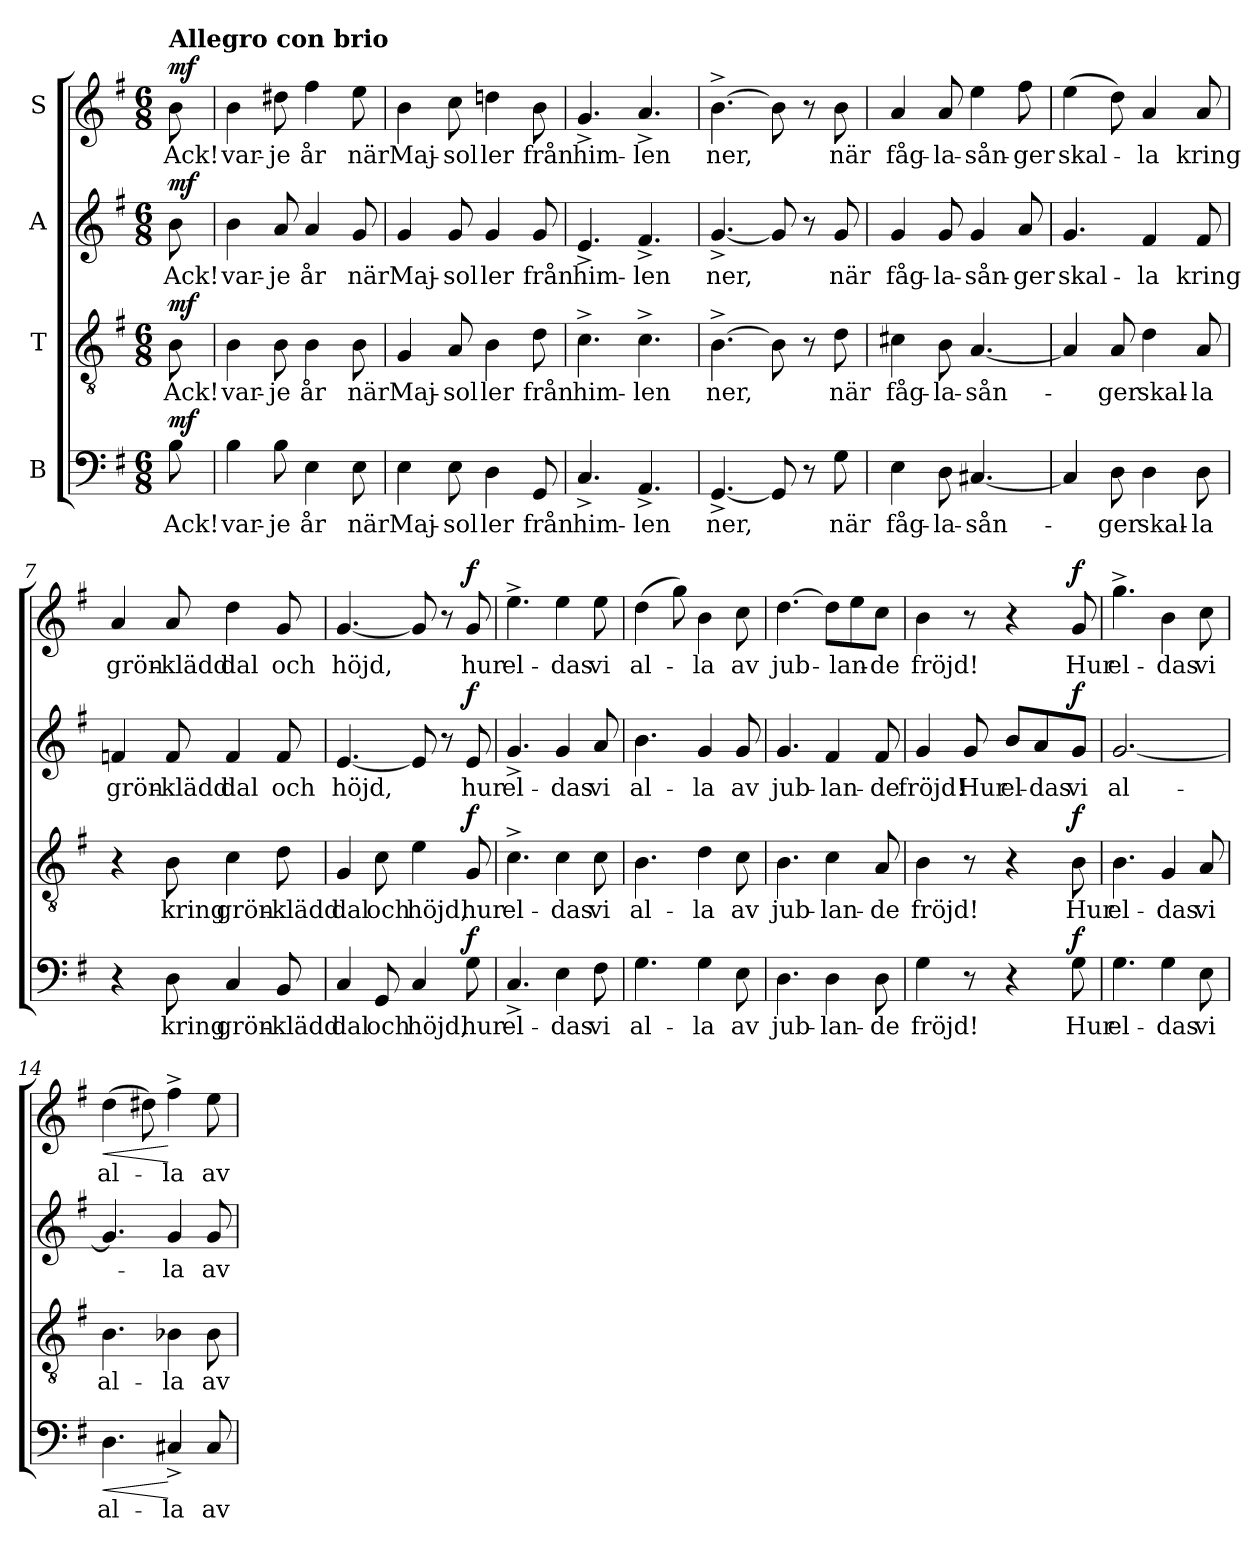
**kern	**text	**dynam	**kern	**text	**dynam	**kern	**text	**dynam	**kern	**text	**dynam
*part4	*part4	*part4	*part3	*part3	*part3	*part2	*part2	*part2	*part1	*part1	*part1
*staff4	*staff4	*staff4	*staff3	*staff3	*staff3	*staff2	*staff2	*staff2	*staff1	*staff1	*staff1
*I"B	*	*	*I"T	*	*	*I"A	*	*	*I"S	*	*
*clefF4	*	*	*clefGv2	*	*	*clefG2	*	*	*clefG2	*	*
*k[f#]	*	*	*k[f#]	*	*	*k[f#]	*	*	*k[f#]	*	*
*e:	*	*	*e:	*	*	*e:	*	*	*e:	*	*
*M6/8	*	*	*M6/8	*	*	*M6/8	*	*	*M6/8	*	*
=	=	=	=	=	=	=	=	=	=	=	=
!	!	!	!	!	!	!	!	!	!LO:TX:a:B:t=Allegro con brio	!	!
!	!LO:LY:b	!LO:DY:a	!	!LO:LY:b	!LO:DY:a	!	!LO:LY:b	!LO:DY:a	!	!LO:LY:b	!LO:DY:a
8B\	Ack!	mf	8B\	Ack!	mf	8b\	Ack!	mf	8b\	Ack!	mf
=1	=1	=1	=1	=1	=1	=1	=1	=1	=1	=1	=1
!	!LO:LY:b	!	!	!LO:LY:b	!	!	!LO:LY:b	!	!	!LO:LY:b	!
4B\	var-	.	4B\	var-	.	4b\	var-	.	4b\	var-	.
!	!LO:LY:b	!	!	!LO:LY:b	!	!	!LO:LY:b	!	!	!LO:LY:b	!
8B\	-je	.	8B\	-je	.	8a/	-je	.	8dd#X\	-je	.
!	!LO:LY:b	!	!	!LO:LY:b	!	!	!LO:LY:b	!	!	!LO:LY:b	!
4E\	år	.	4B\	år	.	4a/	år	.	4ff#\	år	.
!	!LO:LY:b	!	!	!LO:LY:b	!	!	!LO:LY:b	!	!	!LO:LY:b	!
8E\	när	.	8B\	när	.	8g/	när	.	8ee\	när	.
=2	=2	=2	=2	=2	=2	=2	=2	=2	=2	=2	=2
!	!LO:LY:b	!	!	!LO:LY:b	!	!	!LO:LY:b	!	!	!LO:LY:b	!
4E\	Maj-	.	4G/	Maj-	.	4g/	Maj-	.	4b\	Maj-	.
!	!LO:LY:b	!	!	!LO:LY:b	!	!	!LO:LY:b	!	!	!LO:LY:b	!
8E\	-sol	.	8A/	-sol	.	8g/	-sol	.	8cc\	-sol	.
!	!LO:LY:b	!	!	!LO:LY:b	!	!	!LO:LY:b	!	!	!LO:LY:b	!
4D\	ler	.	4B\	ler	.	4g/	ler	.	4ddni\	ler	.
!	!LO:LY:b	!	!	!LO:LY:b	!	!	!LO:LY:b	!	!	!LO:LY:b	!
8GG/	från	.	8d\	från	.	8g/	från	.	8b\	från	.
=3	=3	=3	=3	=3	=3	=3	=3	=3	=3	=3	=3
!	!LO:LY:b	!	!	!LO:LY:b	!	!	!LO:LY:b	!	!	!LO:LY:b	!
4.C^</	him-	.	4.c^>\	him-	.	4.e^</	him-	.	4.g^</	him-	.
!	!LO:LY:b	!	!	!LO:LY:b	!	!	!LO:LY:b	!	!	!LO:LY:b	!
4.AA^</	-len	.	4.c^>\	-len	.	4.f#^</	-len	.	4.a^</	-len	.
=4	=4	=4	=4	=4	=4	=4	=4	=4	=4	=4	=4
!	!LO:LY:b	!	!	!LO:LY:b	!	!	!LO:LY:b	!	!	!LO:LY:b	!
[4.GG^</	ner,	.	[4.B^>\	ner,	.	[4.g^</	ner,	.	[4.b^>\	ner,	.
8GG/]	.	.	8B\]	.	.	8g/]	.	.	8b\]	.	.
8r	.	.	8r	.	.	8r	.	.	8r	.	.
!	!LO:LY:b	!	!	!LO:LY:b	!	!	!LO:LY:b	!	!	!LO:LY:b	!
8G\	när	.	8d\	när	.	8g/	när	.	8b\	när	.
=5	=5	=5	=5	=5	=5	=5	=5	=5	=5	=5	=5
!	!LO:LY:b	!	!	!LO:LY:b	!	!	!LO:LY:b	!	!	!LO:LY:b	!
4E\	fåg-	.	4c#X\	fåg-	.	4g/	fåg-	.	4a/	fåg-	.
!	!LO:LY:b	!	!	!LO:LY:b	!	!	!LO:LY:b	!	!	!LO:LY:b	!
8D\	-la-	.	8B\	-la-	.	8g/	-la-	.	8a/	-la-	.
!	!LO:LY:b	!	!	!LO:LY:b	!	!	!LO:LY:b	!	!	!LO:LY:b	!
[4.C#X/	-sån-	.	[4.A/	-sån-	.	4g/	-sån-	.	4ee\	-sån-	.
!	!	!	!	!	!	!	!LO:LY:b	!	!	!LO:LY:b	!
.	.	.	.	.	.	8a/	-ger	.	8ff#\	-ger	.
=6	=6	=6	=6	=6	=6	=6	=6	=6	=6	=6	=6
!	!	!	!	!	!	!	!LO:LY:b	!	!	!LO:LY:b	!
4C#/]	.	.	4A/]	.	.	4.g/	skal-	.	(>4ee\	skal-	.
!	!LO:LY:b	!	!	!LO:LY:b	!	!	!	!	!	!	!
8D\	-ger	.	8A/	-ger	.	.	.	.	8dd\)	.	.
!	!LO:LY:b	!	!	!LO:LY:b	!	!	!LO:LY:b	!	!	!LO:LY:b	!
4D\	skal-	.	4d\	skal-	.	4f#/	-la	.	4a/	-la	.
!	!LO:LY:b	!	!	!LO:LY:b	!	!	!LO:LY:b	!	!	!LO:LY:b	!
8D\	-la	.	8A/	-la	.	8f#/	kring	.	8a/	kring	.
!!LO:LB:g=z
=7	=7	=7	=7	=7	=7	=7	=7	=7	=7	=7	=7
!	!	!	!	!	!	!	!LO:LY:b	!	!	!LO:LY:b	!
4r	.	.	4r	.	.	4fn/	grön-	.	4a/	grön-	.
!	!LO:LY:b	!	!	!LO:LY:b	!	!	!LO:LY:b	!	!	!LO:LY:b	!
8D\	kring	.	8B\	kring	.	8f/	-klädd	.	8a/	-klädd	.
!	!LO:LY:b	!	!	!LO:LY:b	!	!	!LO:LY:b	!	!	!LO:LY:b	!
4C/	grön-	.	4c\	grön-	.	4f/	dal	.	4dd\	dal	.
!	!LO:LY:b	!	!	!LO:LY:b	!	!	!LO:LY:b	!	!	!LO:LY:b	!
8BB/	-klädd	.	8d\	-klädd	.	8f/	och	.	8g/	och	.
=8	=8	=8	=8	=8	=8	=8	=8	=8	=8	=8	=8
!	!LO:LY:b	!	!	!LO:LY:b	!	!	!LO:LY:b	!	!	!LO:LY:b	!
4C/	dal	.	4G/	dal	.	[4.e/	höjd,	.	[4.g/	höjd,	.
!	!LO:LY:b	!	!	!LO:LY:b	!	!	!	!	!	!	!
8GG/	och	.	8c\	och	.	.	.	.	.	.	.
!	!LO:LY:b	!	!	!LO:LY:b	!	!	!	!	!	!	!
4C/	höjd,	.	4e\	höjd,	.	8e/]	.	.	8g/]	.	.
.	.	.	.	.	.	8r	.	.	8r	.	.
!	!LO:LY:b	!LO:DY:a	!	!LO:LY:b	!LO:DY:a	!	!LO:LY:b	!LO:DY:a	!	!LO:LY:b	!LO:DY:a
8G\	hur	f	8G/	hur	f	8e/	hur	f	8g/	hur	f
=9	=9	=9	=9	=9	=9	=9	=9	=9	=9	=9	=9
!	!LO:LY:b	!	!	!LO:LY:b	!	!	!LO:LY:b	!	!	!LO:LY:b	!
4.C^</	el-	.	4.c^>\	el-	.	4.g^</	el-	.	4.ee^>\	el-	.
!	!LO:LY:b	!	!	!LO:LY:b	!	!	!LO:LY:b	!	!	!LO:LY:b	!
4E\	-das	.	4c\	-das	.	4g/	-das	.	4ee\	-das	.
!	!LO:LY:b	!	!	!LO:LY:b	!	!	!LO:LY:b	!	!	!LO:LY:b	!
8F#\	vi	.	8c\	vi	.	8a/	vi	.	8ee\	vi	.
=10	=10	=10	=10	=10	=10	=10	=10	=10	=10	=10	=10
!	!LO:LY:b	!	!	!LO:LY:b	!	!	!LO:LY:b	!	!	!LO:LY:b	!
4.G\	al-	.	4.B\	al-	.	4.b\	al-	.	(>4dd\	al-	.
.	.	.	.	.	.	.	.	.	8gg\)	.	.
!	!LO:LY:b	!	!	!LO:LY:b	!	!	!LO:LY:b	!	!	!LO:LY:b	!
4G\	-la	.	4d\	-la	.	4g/	-la	.	4b\	-la	.
!	!LO:LY:b	!	!	!LO:LY:b	!	!	!LO:LY:b	!	!	!LO:LY:b	!
8E\	av	.	8c\	av	.	8g/	av	.	8cc\	av	.
=11	=11	=11	=11	=11	=11	=11	=11	=11	=11	=11	=11
!	!LO:LY:b	!	!	!LO:LY:b	!	!	!LO:LY:b	!	!	!LO:LY:b	!
4.D\	jub-	.	4.B\	jub-	.	4.g/	jub-	.	[4.dd\	jub-	.
!	!LO:LY:b	!	!	!LO:LY:b	!	!	!LO:LY:b	!	!	!	!
4D\	-lan-	.	4c\	-lan-	.	4f#/	-lan-	.	8dd\L]	.	.
!	!	!	!	!	!	!	!	!	!	!LO:LY:b	!
.	.	.	.	.	.	.	.	.	8ee\	-lan-	.
!	!LO:LY:b	!	!	!LO:LY:b	!	!	!LO:LY:b	!	!	!LO:LY:b	!
8D\	-de	.	8A/	-de	.	8f#/	-de	.	8cc\J	-de	.
=12	=12	=12	=12	=12	=12	=12	=12	=12	=12	=12	=12
!	!LO:LY:b	!	!	!LO:LY:b	!	!	!LO:LY:b	!	!	!LO:LY:b	!
4G\	fröjd!	.	4B\	fröjd!	.	4g/	fröjd!	.	4b\	fröjd!	.
!	!	!	!	!	!	!	!LO:LY:b	!	!	!	!
8r	.	.	8r	.	.	8g/	Hur	.	8r	.	.
!	!	!	!	!	!	!	!LO:LY:b	!	!	!	!
4r	.	.	4r	.	.	8b/L	el-	.	4r	.	.
!	!	!	!	!	!	!	!LO:LY:b	!	!	!	!
.	.	.	.	.	.	8a/	-das	.	.	.	.
!	!LO:LY:b	!LO:DY:a	!	!LO:LY:b	!LO:DY:a	!	!LO:LY:b	!LO:DY:a	!	!LO:LY:b	!LO:DY:a
8G\	Hur	f	8B\	Hur	f	8g/J	vi	f	8g/	Hur	f
!!LO:LB:g=z
=13	=13	=13	=13	=13	=13	=13	=13	=13	=13	=13	=13
!	!LO:LY:b	!	!	!LO:LY:b	!	!	!LO:LY:b	!	!	!LO:LY:b	!
4.G\	el-	.	4.B\	el-	.	[2.g/	al-	.	4.gg^>\	el-	.
!	!LO:LY:b	!	!	!LO:LY:b	!	!	!	!	!	!LO:LY:b	!
4G\	-das	.	4G/	-das	.	.	.	.	4b\	-das	.
!	!LO:LY:b	!	!	!LO:LY:b	!	!	!	!	!	!LO:LY:b	!
8E\	vi	.	8A/	vi	.	.	.	.	8cc\	vi	.
=14	=14	=14	=14	=14	=14	=14	=14	=14	=14	=14	=14
!	!LO:LY:b	!LO:HP:b	!	!LO:LY:b	!	!	!	!	!	!LO:LY:b	!LO:HP:b
4.D\	al-	<	4.B\	al-	.	4.g/]	.	.	(>4dd\	al-	<
.	.	.	.	.	.	.	.	.	8dd#X\)	.	.
!	!LO:LY:b	!	!	!LO:LY:b	!	!	!LO:LY:b	!	!	!LO:LY:b	!
4C#X^</	-la	[	4B-X\	-la	.	4g/	-la	.	4ff#^>\	-la	[
!	!LO:LY:b	!	!	!LO:LY:b	!	!	!LO:LY:b	!	!	!LO:LY:b	!
8C#/	av	.	8B-\	av	.	8g/	av	.	8ee\	av	.
=	=	=	=	=	=	=	=	=	=	=	=
*-	*-	*-	*-	*-	*-	*-	*-	*-	*-	*-	*-
